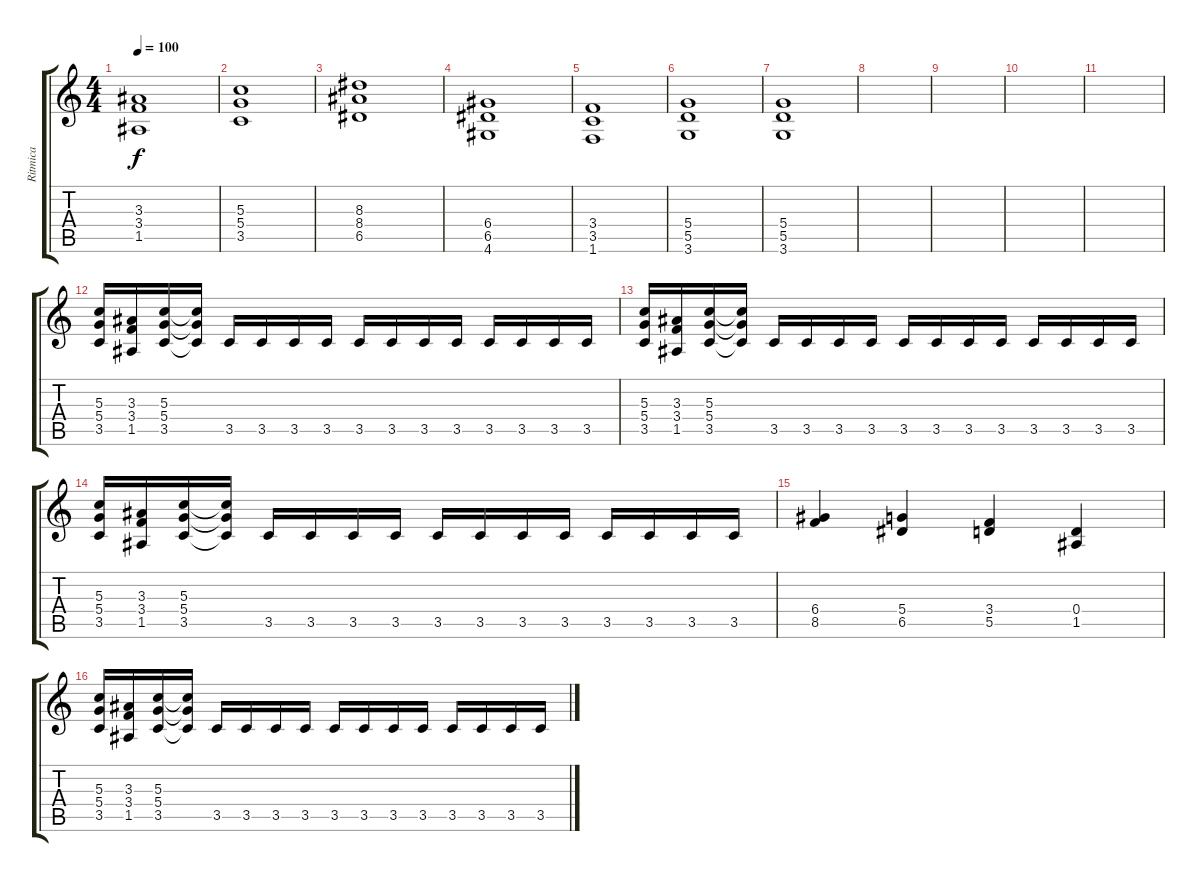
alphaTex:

\track ("Ritmica" "Ritmica") {instrument distortionguitar}
\staff {score tabs}
\tuning (E4 B3 G3 D3 A2 E2) {hide}
\ts (4 4)
\tempo 100
\clef g2
\ks c
(3.3 3.4 1.5).1{dy f} |
(5.3 5.4 3.5).1 |
(8.3 8.4 6.5).1 |
(6.4 6.5 4.6).1 |
(3.4 3.5 1.6).1 |
(5.4 5.5 3.6).1 |
(5.4 5.5 3.6).1 |
|
|
|
|
(5.3 5.4 3.5).16 (3.3 3.4 1.5).16 (5.3 5.4 3.5).16 (5.3{t} 5.4{t} 3.5{t}).16 3.5.16 3.5.16 3.5.16 3.5.16 3.5.16 3.5.16 3.5.16 3.5.16 3.5.16 3.5.16 3.5.16 3.5.16 |
(5.3 5.4 3.5).16 (3.3 3.4 1.5).16 (5.3 5.4 3.5).16 (5.3{t} 5.4{t} 3.5{t}).16 3.5.16 3.5.16 3.5.16 3.5.16 3.5.16 3.5.16 3.5.16 3.5.16 3.5.16 3.5.16 3.5.16 3.5.16 |
(5.3 5.4 3.5).16 (3.3 3.4 1.5).16 (5.3 5.4 3.5).16 (5.3{t} 5.4{t} 3.5{t}).16 3.5.16 3.5.16 3.5.16 3.5.16 3.5.16 3.5.16 3.5.16 3.5.16 3.5.16 3.5.16 3.5.16 3.5.16 |
(6.4 8.5).4 (5.4 6.5).4 (3.4 5.5).4 (0.4 1.5).4 |
(5.3 5.4 3.5).16 (3.3 3.4 1.5).16 (5.3 5.4 3.5).16 (5.3{t} 5.4{t} 3.5{t}).16 3.5.16 3.5.16 3.5.16 3.5.16 3.5.16 3.5.16 3.5.16 3.5.16 3.5.16 3.5.16 3.5.16 3.5.16
